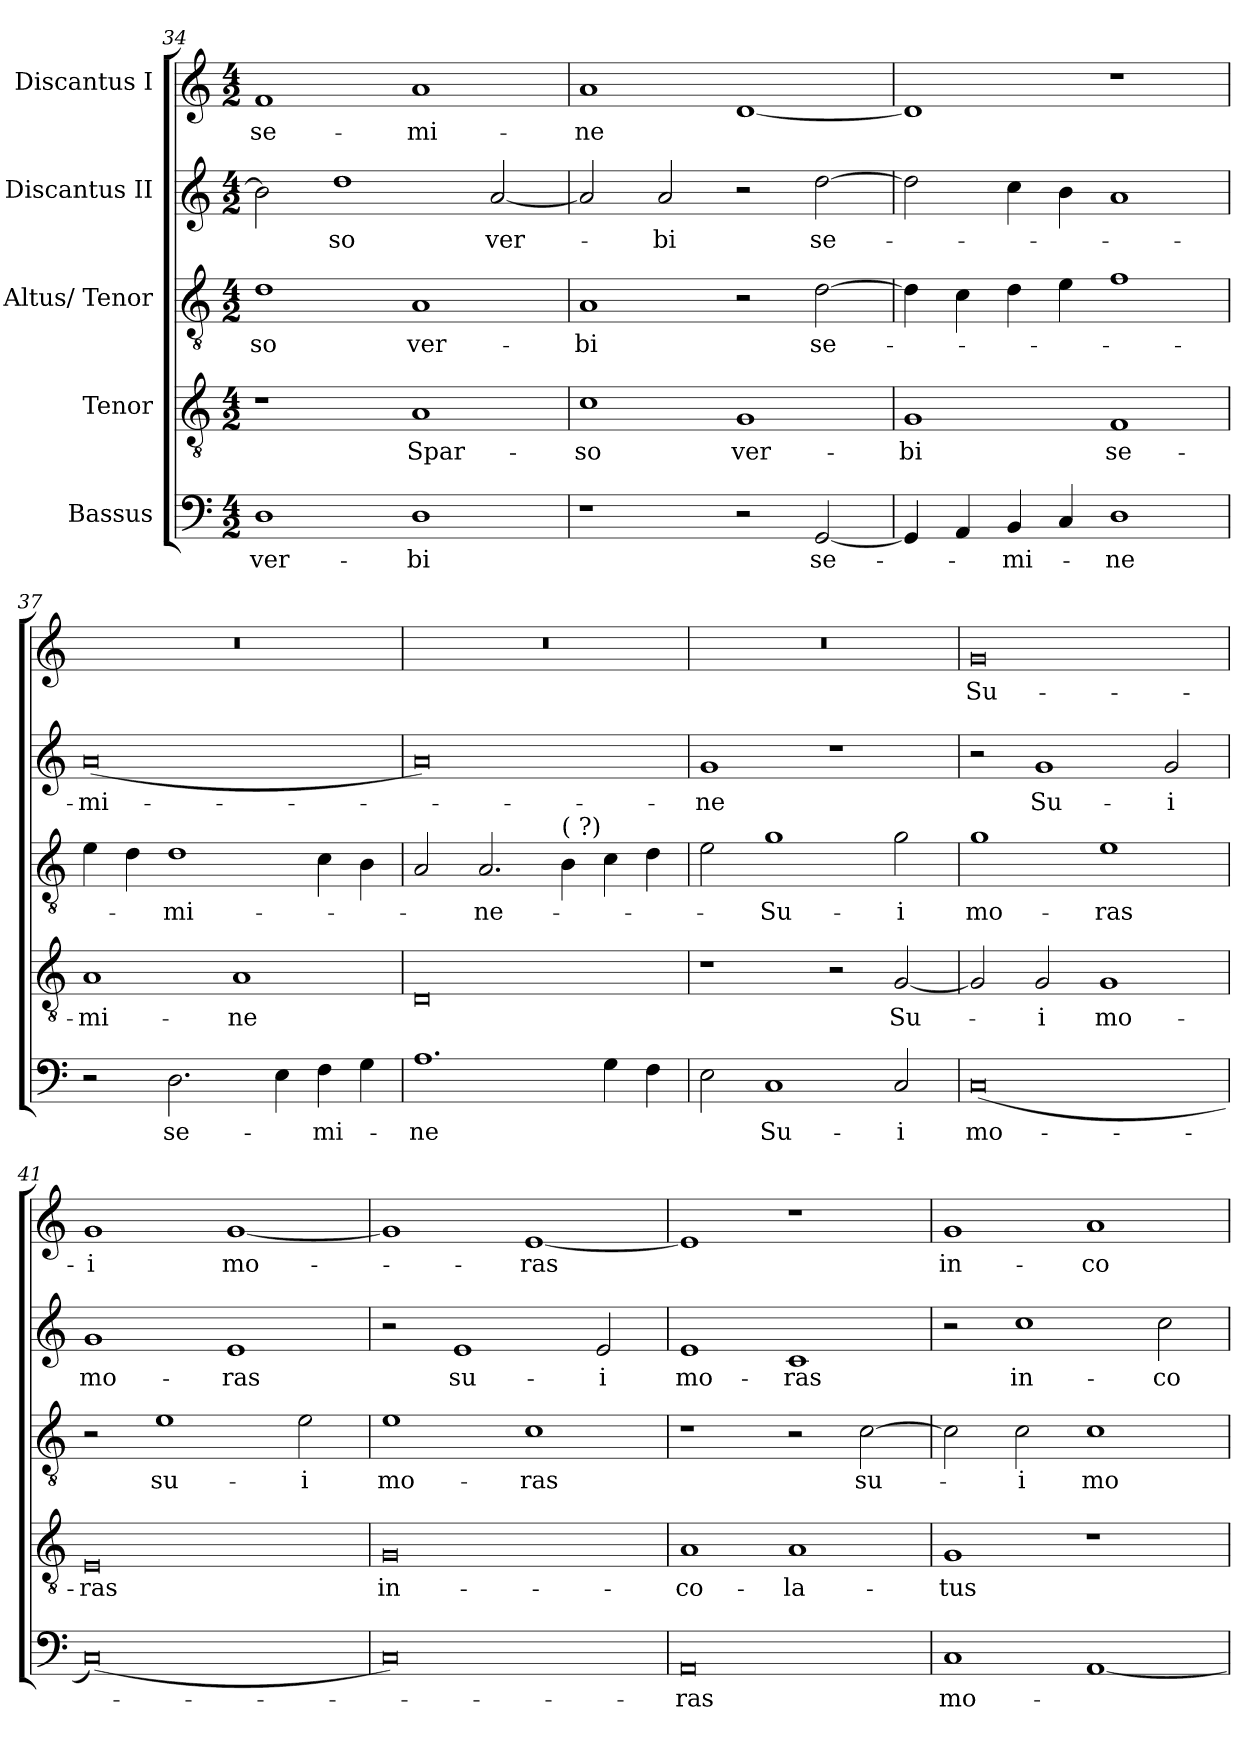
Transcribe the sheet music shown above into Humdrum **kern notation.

**kern	**text	**kern	**text	**kern	**text	**kern	**text	**kern	**text
*part5	*part5	*part4	*part4	*part3	*part3	*part2	*part2	*part1	*part1
*staff5	*staff5	*staff4	*staff4	*staff3	*staff3	*staff2	*staff2	*staff1	*staff1
*I"Bassus	*	*I"Tenor	*	*I"Altus/ Tenor	*	*I"Discantus II	*	*I"Discantus I	*
*clefF4	*	*clefGv2	*	*clefGv2	*	*clefG2	*	*clefG2	*
*k[]	*	*k[]	*	*k[]	*	*k[]	*	*k[]	*
*M4/2	*	*M4/2	*	*M4/2	*	*M4/2	*	*M4/2	*
=34	=34	=34	=34	=34	=34	=34	=34	=34	=34
1D	ver-	1r	.	1d	-so	2b\]	.	1f	se-
.	.	.	.	.	.	1dd	-so	.	.
1D	-bi	1A	Spar-	1A	ver-	.	.	1a	-mi-
.	.	.	.	.	.	[2a/	ver-	.	.
!!LO:LB:g=z
=35	=35	=35	=35	=35	=35	=35	=35	=35	=35
1r	.	1c	-so	1A	-bi	2a/]	.	1a	-ne
.	.	.	.	.	.	2a/	-bi	.	.
2r	.	1G	ver-	2r	.	2r	.	[1d	.
[2GG/	se-	.	.	[2d\	se-	[2dd\	se-	.	.
=36	=36	=36	=36	=36	=36	=36	=36	=36	=36
4GG/]	.	1G	-bi	4d\]	.	2dd\]	.	1d]	.
4AA/	.	.	.	4c\	.	.	.	.	.
4BB/	-mi-	.	.	4d\	.	4cc\	.	.	.
4C/	.	.	.	4e\	.	4b\	.	.	.
1D	-ne	1F	se-	1f	.	1a	.	1r	.
=37	=37	=37	=37	=37	=37	=37	=37	=37	=37
2r	.	1A	-mi-	4e\	.	(0a	-mi-	0r	.
.	.	.	.	4d\	.	.	.	.	.
2.D\	se-	.	.	1d	-mi-	.	.	.	.
.	.	1A	-ne	.	.	.	.	.	.
4E\	.	.	.	.	.	.	.	.	.
4F\	-mi-	.	.	4c\	.	.	.	.	.
4G\	.	.	.	4B\	.	.	.	.	.
=38	=38	=38	=38	=38	=38	=38	=38	=38	=38
1.A	-ne	0D	.	2A/	.	0a)	.	0r	.
.	.	.	.	2.A/	-ne-	.	.	.	.
!	!	!	!	!LO:TX:a:t=(  ?)	!	!	!	!	!
.	.	.	.	4B\	.	.	.	.	.
4G\	.	.	.	4c\	.	.	.	.	.
4F\	.	.	.	4d\	.	.	.	.	.
=39	=39	=39	=39	=39	=39	=39	=39	=39	=39
2E\	.	1r	.	2e\	.	1g	-ne	0r	.
1C	Su-	.	.	1g	-Su-	.	.	.	.
.	.	2r	.	.	.	1r	.	.	.
2C/	-i	[2G/	Su-	2g\	-i	.	.	.	.
=40	=40	=40	=40	=40	=40	=40	=40	=40	=40
(0C	mo-	2G/]	.	1g	mo-	2r	.	0g	Su-
.	.	2G/	-i	.	.	1g	Su-	.	.
.	.	1G	mo-	1e	-ras	.	.	.	.
.	.	.	.	.	.	2g/	-i	.	.
=41	=41	=41	=41	=41	=41	=41	=41	=41	=41
(0C)	.	0E	-ras	2r	.	1g	mo-	1g	-i
.	.	.	.	1e	su-	.	.	.	.
.	.	.	.	.	.	1e	-ras	[1g	mo-
.	.	.	.	2e\	-i	.	.	.	.
=42	=42	=42	=42	=42	=42	=42	=42	=42	=42
0C)	.	0G	in-	1e	mo-	2r	.	1g]	.
.	.	.	.	.	.	1e	su-	.	.
.	.	.	.	1c	-ras	.	.	[1e	-ras
.	.	.	.	.	.	2e/	-i	.	.
=43	=43	=43	=43	=43	=43	=43	=43	=43	=43
0AA	-ras	1A	-co-	1r	.	1e	mo-	1e]	.
.	.	1A	-la-	2r	.	1c	-ras	1r	.
.	.	.	.	[2c\	su-	.	.	.	.
=44	=44	=44	=44	=44	=44	=44	=44	=44	=44
1C	mo-	1G	-tus	2c\]	.	2r	.	1g	in-
.	.	.	.	2c\	-i	1cc	in-	.	.
[1AA	.	1r	.	1c	mo-	.	.	1a	-co-
.	.	.	.	.	.	2cc\	-co-	.	.
=	=	=	=	=	=	=	=	=	=
*-	*-	*-	*-	*-	*-	*-	*-	*-	*-
